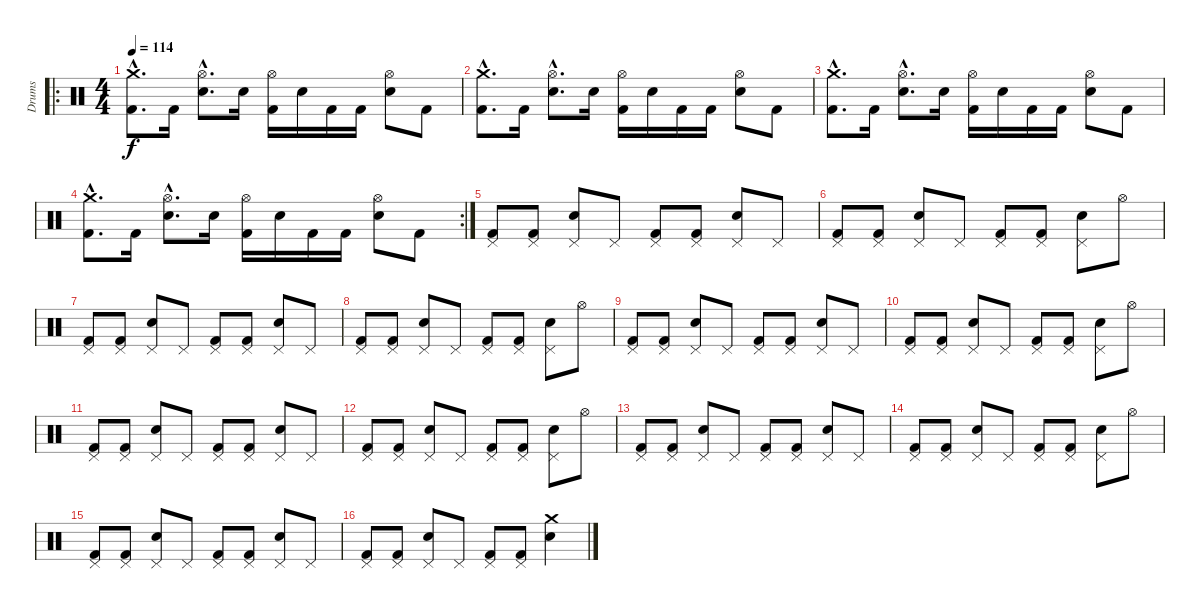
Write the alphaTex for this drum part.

\track ("Drums" "Drums") {instrument percussion}
\staff {score}
\articulation defaults
\ro
\ts (4 4)
\tempo 114
\clef neutral
\ks c
("Crash medium (hit)"{hac} "Kick (hit) 2"{hac}).8{d dy f} "Kick (hit) 2".16 ("Hi-Hat (open)"{hac} "Electric Snare (hit)"{hac}).8{d} "Electric Snare (hit)".16 ("Hi-Hat (open)" "Kick (hit) 2").16 "Electric Snare (hit)".16 "Kick (hit) 2".16 "Kick (hit) 2".16 ("Hi-Hat (open)" "Electric Snare (hit)").8 "Kick (hit) 2".8 |
("Crash medium (hit)"{hac} "Kick (hit) 2"{hac}).8{d} "Kick (hit) 2".16 ("Hi-Hat (open)"{hac} "Electric Snare (hit)"{hac}).8{d} "Electric Snare (hit)".16 ("Hi-Hat (open)" "Kick (hit) 2").16 "Electric Snare (hit)".16 "Kick (hit) 2".16 "Kick (hit) 2".16 ("Hi-Hat (open)" "Electric Snare (hit)").8 "Kick (hit) 2".8 |
("Crash medium (hit)"{hac} "Kick (hit) 2"{hac}).8{d} "Kick (hit) 2".16 ("Hi-Hat (open)"{hac} "Electric Snare (hit)"{hac}).8{d} "Electric Snare (hit)".16 ("Hi-Hat (open)" "Kick (hit) 2").16 "Electric Snare (hit)".16 "Kick (hit) 2".16 "Kick (hit) 2".16 ("Hi-Hat (open)" "Electric Snare (hit)").8 "Kick (hit) 2".8 |
\rc 2
("Crash medium (hit)"{hac} "Kick (hit) 2"{hac}).8{d} "Kick (hit) 2".16 ("Hi-Hat (open)"{hac} "Electric Snare (hit)"{hac}).8{d} "Electric Snare (hit)".16 ("Hi-Hat (open)" "Kick (hit) 2").16 "Electric Snare (hit)".16 "Kick (hit) 2".16 "Kick (hit) 2".16 ("Hi-Hat (open)" "Electric Snare (hit)").8 "Kick (hit) 2".8 |
("Pedal Hi-Hat (hit)" "Kick (hit) 2").8 ("Pedal Hi-Hat (hit)" "Kick (hit) 2").8 ("Pedal Hi-Hat (hit)" "Electric Snare (hit)").8 "Pedal Hi-Hat (hit)".8 ("Pedal Hi-Hat (hit)" "Kick (hit) 2").8 ("Pedal Hi-Hat (hit)" "Kick (hit) 2").8 ("Pedal Hi-Hat (hit)" "Electric Snare (hit)").8 "Pedal Hi-Hat (hit)".8 |
("Pedal Hi-Hat (hit)" "Kick (hit) 2").8 ("Pedal Hi-Hat (hit)" "Kick (hit) 2").8 ("Pedal Hi-Hat (hit)" "Electric Snare (hit)").8 "Pedal Hi-Hat (hit)".8 ("Pedal Hi-Hat (hit)" "Kick (hit) 2").8 ("Pedal Hi-Hat (hit)" "Kick (hit) 2").8 ("Pedal Hi-Hat (hit)" "Electric Snare (hit)").8 "Hi-Hat (open)".8 |
("Pedal Hi-Hat (hit)" "Kick (hit) 2").8 ("Pedal Hi-Hat (hit)" "Kick (hit) 2").8 ("Pedal Hi-Hat (hit)" "Electric Snare (hit)").8 "Pedal Hi-Hat (hit)".8 ("Pedal Hi-Hat (hit)" "Kick (hit) 2").8 ("Pedal Hi-Hat (hit)" "Kick (hit) 2").8 ("Pedal Hi-Hat (hit)" "Electric Snare (hit)").8 "Pedal Hi-Hat (hit)".8 |
("Pedal Hi-Hat (hit)" "Kick (hit) 2").8 ("Pedal Hi-Hat (hit)" "Kick (hit) 2").8 ("Pedal Hi-Hat (hit)" "Electric Snare (hit)").8 "Pedal Hi-Hat (hit)".8 ("Pedal Hi-Hat (hit)" "Kick (hit) 2").8 ("Pedal Hi-Hat (hit)" "Kick (hit) 2").8 ("Pedal Hi-Hat (hit)" "Electric Snare (hit)").8 "Hi-Hat (open)".8 |
("Pedal Hi-Hat (hit)" "Kick (hit) 2").8 ("Pedal Hi-Hat (hit)" "Kick (hit) 2").8 ("Pedal Hi-Hat (hit)" "Electric Snare (hit)").8 "Pedal Hi-Hat (hit)".8 ("Pedal Hi-Hat (hit)" "Kick (hit) 2").8 ("Pedal Hi-Hat (hit)" "Kick (hit) 2").8 ("Pedal Hi-Hat (hit)" "Electric Snare (hit)").8 "Pedal Hi-Hat (hit)".8 |
("Pedal Hi-Hat (hit)" "Kick (hit) 2").8 ("Pedal Hi-Hat (hit)" "Kick (hit) 2").8 ("Pedal Hi-Hat (hit)" "Electric Snare (hit)").8 "Pedal Hi-Hat (hit)".8 ("Pedal Hi-Hat (hit)" "Kick (hit) 2").8 ("Pedal Hi-Hat (hit)" "Kick (hit) 2").8 ("Pedal Hi-Hat (hit)" "Electric Snare (hit)").8 "Hi-Hat (open)".8 |
("Pedal Hi-Hat (hit)" "Kick (hit) 2").8 ("Pedal Hi-Hat (hit)" "Kick (hit) 2").8 ("Pedal Hi-Hat (hit)" "Electric Snare (hit)").8 "Pedal Hi-Hat (hit)".8 ("Pedal Hi-Hat (hit)" "Kick (hit) 2").8 ("Pedal Hi-Hat (hit)" "Kick (hit) 2").8 ("Pedal Hi-Hat (hit)" "Electric Snare (hit)").8 "Pedal Hi-Hat (hit)".8 |
("Pedal Hi-Hat (hit)" "Kick (hit) 2").8 ("Pedal Hi-Hat (hit)" "Kick (hit) 2").8 ("Pedal Hi-Hat (hit)" "Electric Snare (hit)").8 "Pedal Hi-Hat (hit)".8 ("Pedal Hi-Hat (hit)" "Kick (hit) 2").8 ("Pedal Hi-Hat (hit)" "Kick (hit) 2").8 ("Pedal Hi-Hat (hit)" "Electric Snare (hit)").8 "Hi-Hat (open)".8 |
("Pedal Hi-Hat (hit)" "Kick (hit) 2").8 ("Pedal Hi-Hat (hit)" "Kick (hit) 2").8 ("Pedal Hi-Hat (hit)" "Electric Snare (hit)").8 "Pedal Hi-Hat (hit)".8 ("Pedal Hi-Hat (hit)" "Kick (hit) 2").8 ("Pedal Hi-Hat (hit)" "Kick (hit) 2").8 ("Pedal Hi-Hat (hit)" "Electric Snare (hit)").8 "Pedal Hi-Hat (hit)".8 |
("Pedal Hi-Hat (hit)" "Kick (hit) 2").8 ("Pedal Hi-Hat (hit)" "Kick (hit) 2").8 ("Pedal Hi-Hat (hit)" "Electric Snare (hit)").8 "Pedal Hi-Hat (hit)".8 ("Pedal Hi-Hat (hit)" "Kick (hit) 2").8 ("Pedal Hi-Hat (hit)" "Kick (hit) 2").8 ("Pedal Hi-Hat (hit)" "Electric Snare (hit)").8 "Hi-Hat (open)".8 |
("Pedal Hi-Hat (hit)" "Kick (hit) 2").8 ("Pedal Hi-Hat (hit)" "Kick (hit) 2").8 ("Pedal Hi-Hat (hit)" "Electric Snare (hit)").8 "Pedal Hi-Hat (hit)".8 ("Pedal Hi-Hat (hit)" "Kick (hit) 2").8 ("Pedal Hi-Hat (hit)" "Kick (hit) 2").8 ("Pedal Hi-Hat (hit)" "Electric Snare (hit)").8 "Pedal Hi-Hat (hit)".8 |
("Pedal Hi-Hat (hit)" "Kick (hit) 2").8 ("Pedal Hi-Hat (hit)" "Kick (hit) 2").8 ("Pedal Hi-Hat (hit)" "Electric Snare (hit)").8 "Pedal Hi-Hat (hit)".8 ("Pedal Hi-Hat (hit)" "Kick (hit) 2").8 ("Pedal Hi-Hat (hit)" "Kick (hit) 2").8 ("Crash medium (hit)" "Electric Snare (hit)").4
